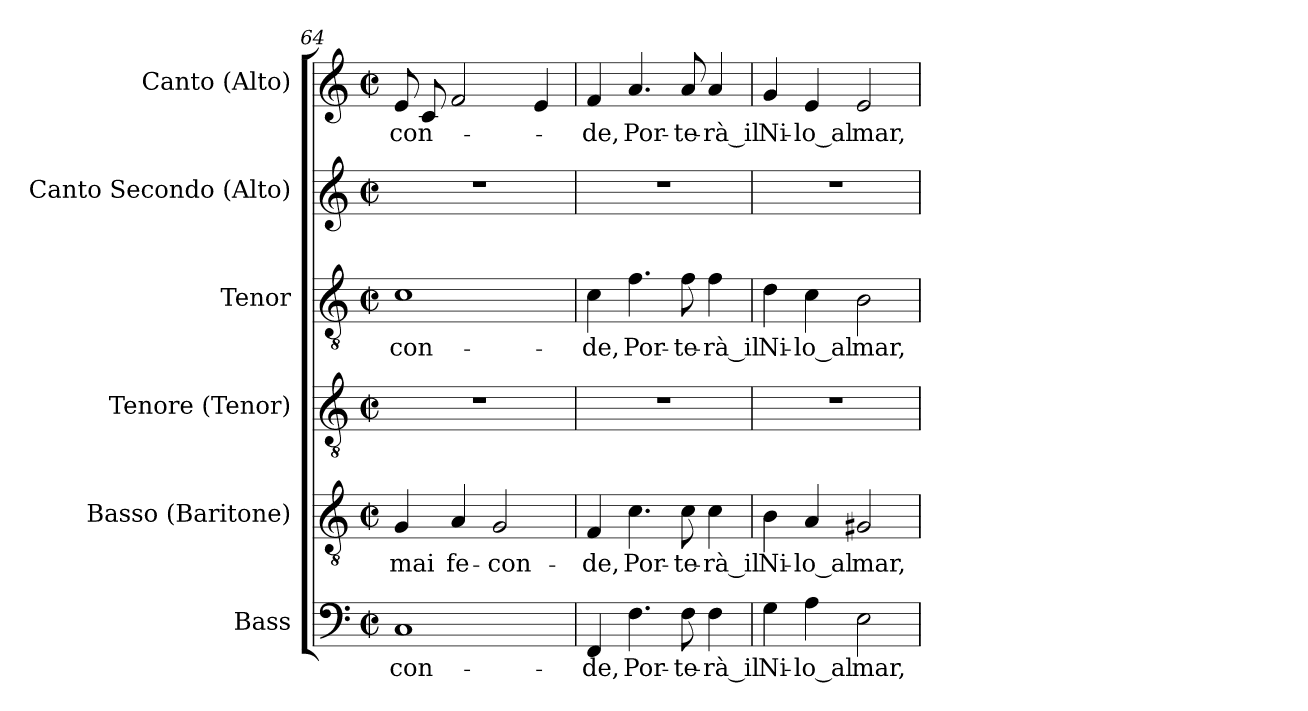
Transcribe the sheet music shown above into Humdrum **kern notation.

**kern	**text	**kern	**text	**kern	**kern	**text	**kern	**kern	**text
*part6	*part6	*part5	*part5	*part4	*part3	*part3	*part2	*part1	*part1
*staff6	*staff6	*staff5	*staff5	*staff4	*staff3	*staff3	*staff2	*staff1	*staff1
*I"Bass	*	*I"Basso (Baritone)	*	*I"Tenore (Tenor)	*I"Tenor	*	*I"Canto Secondo (Alto)	*I"Canto (Alto)	*
*I'B.	*	*I'Bar.	*	*I'T.	*I'T.	*	*I'A.	*I'A.	*
*clefF4	*	*clefGv2	*	*clefGv2	*clefGv2	*	*clefG2	*clefG2	*
*	*	*ITrd7c12	*	*ITrd7c12	*ITrd7c12	*	*	*	*
*k[]	*	*k[]	*	*k[]	*k[]	*	*k[]	*k[]	*
*C:	*	*C:	*	*C:	*C:	*	*C:	*C:	*
*M2/2	*	*M2/2	*	*M2/2	*M2/2	*	*M2/2	*M2/2	*
*met(c|)	*	*met(c|)	*	*met(c|)	*met(c|)	*	*met(c|)	*met(c|)	*
=64	=64	=64	=64	=64	=64	=64	=64	=64	=64
!	!LO:LY:b:color=#000000	!	!	!	!	!	!	!	!
!	!	!	!LO:LY:b:color=#000000	!	!	!	!	!	!
!	!	!	!	!	!	!LO:LY:b:color=#000000	!	!	!
!	!	!	!	!	!	!	!	!	!LO:LY:b:color=#000000
1Ci	-con-	4GGi/	mai	1r	1Ci	-con-	1r	8ei/	-con-
.	.	.	.	.	.	.	.	8ci/	.
!	!	!	!LO:LY:b:color=#000000	!	!	!	!	!	!
.	.	4AAi/	fe-	.	.	.	.	2fi/	.
!	!	!	!LO:LY:b:color=#000000	!	!	!	!	!	!
.	.	2GGi/	-con-	.	.	.	.	.	.
.	.	.	.	.	.	.	.	4ei/	.
!!LO:PB:g=z
=65	=65	=65	=65	=65	=65	=65	=65	=65	=65
!	!LO:LY:b:color=#000000	!	!	!	!	!	!	!	!
!	!	!	!LO:LY:b:color=#000000	!	!	!	!	!	!
!	!	!	!	!	!	!LO:LY:b:color=#000000	!	!	!
!	!	!	!	!	!	!	!	!	!LO:LY:b:color=#000000
4FFi/	-de,	4FFi/	-de,	1r	4Ci\	-de,	1r	4fi/	-de,
!	!LO:LY:b:color=#000000	!	!	!	!	!	!	!	!
!	!	!	!LO:LY:b:color=#000000	!	!	!	!	!	!
!	!	!	!	!	!	!LO:LY:b:color=#000000	!	!	!
!	!	!	!	!	!	!	!	!	!LO:LY:b:color=#000000
4.Fi\	Por-	4.Ci\	Por-	.	4.Fi\	Por-	.	4.ai/	Por-
!	!LO:LY:b:color=#000000	!	!	!	!	!	!	!	!
!	!	!	!LO:LY:b:color=#000000	!	!	!	!	!	!
!	!	!	!	!	!	!LO:LY:b:color=#000000	!	!	!
!	!	!	!	!	!	!	!	!	!LO:LY:b:color=#000000
8Fi\	-te-	8Ci\	-te-	.	8Fi\	-te-	.	8ai/	-te-
!	!LO:LY:b:color=#000000	!	!	!	!	!	!	!	!
!	!	!	!LO:LY:b:color=#000000	!	!	!	!	!	!
!	!	!	!	!	!	!LO:LY:b:color=#000000	!	!	!
!	!	!	!	!	!	!	!	!	!LO:LY:b:color=#000000
4Fi\	-rà_il	4Ci\	-rà_il	.	4Fi\	-rà_il	.	4ai/	-rà_il
=66	=66	=66	=66	=66	=66	=66	=66	=66	=66
!	!LO:LY:b:color=#000000	!	!	!	!	!	!	!	!
!	!	!	!LO:LY:b:color=#000000	!	!	!	!	!	!
!	!	!	!	!	!	!LO:LY:b:color=#000000	!	!	!
!	!	!	!	!	!	!	!	!	!LO:LY:b:color=#000000
4Gi\	Ni-	4BBi\	Ni-	1r	4Di\	Ni-	1r	4gi/	Ni-
!	!LO:LY:b:color=#000000	!	!	!	!	!	!	!	!
!	!	!	!LO:LY:b:color=#000000	!	!	!	!	!	!
!	!	!	!	!	!	!LO:LY:b:color=#000000	!	!	!
!	!	!	!	!	!	!	!	!	!LO:LY:b:color=#000000
4Ai\	-lo_al	4AAi/	-lo_al	.	4Ci\	-lo_al	.	4ei/	-lo_al
!	!LO:LY:b:color=#000000	!	!	!	!	!	!	!	!
!	!	!	!LO:LY:b:color=#000000	!	!	!	!	!	!
!	!	!	!	!	!	!LO:LY:b:color=#000000	!	!	!
!	!	!	!	!	!	!	!	!	!LO:LY:b:color=#000000
2Ei\	mar,	2GG#Xi/	mar,	.	2BBi\	mar,	.	2ei/	mar,
=	=	=	=	=	=	=	=	=	=
*-	*-	*-	*-	*-	*-	*-	*-	*-	*-
